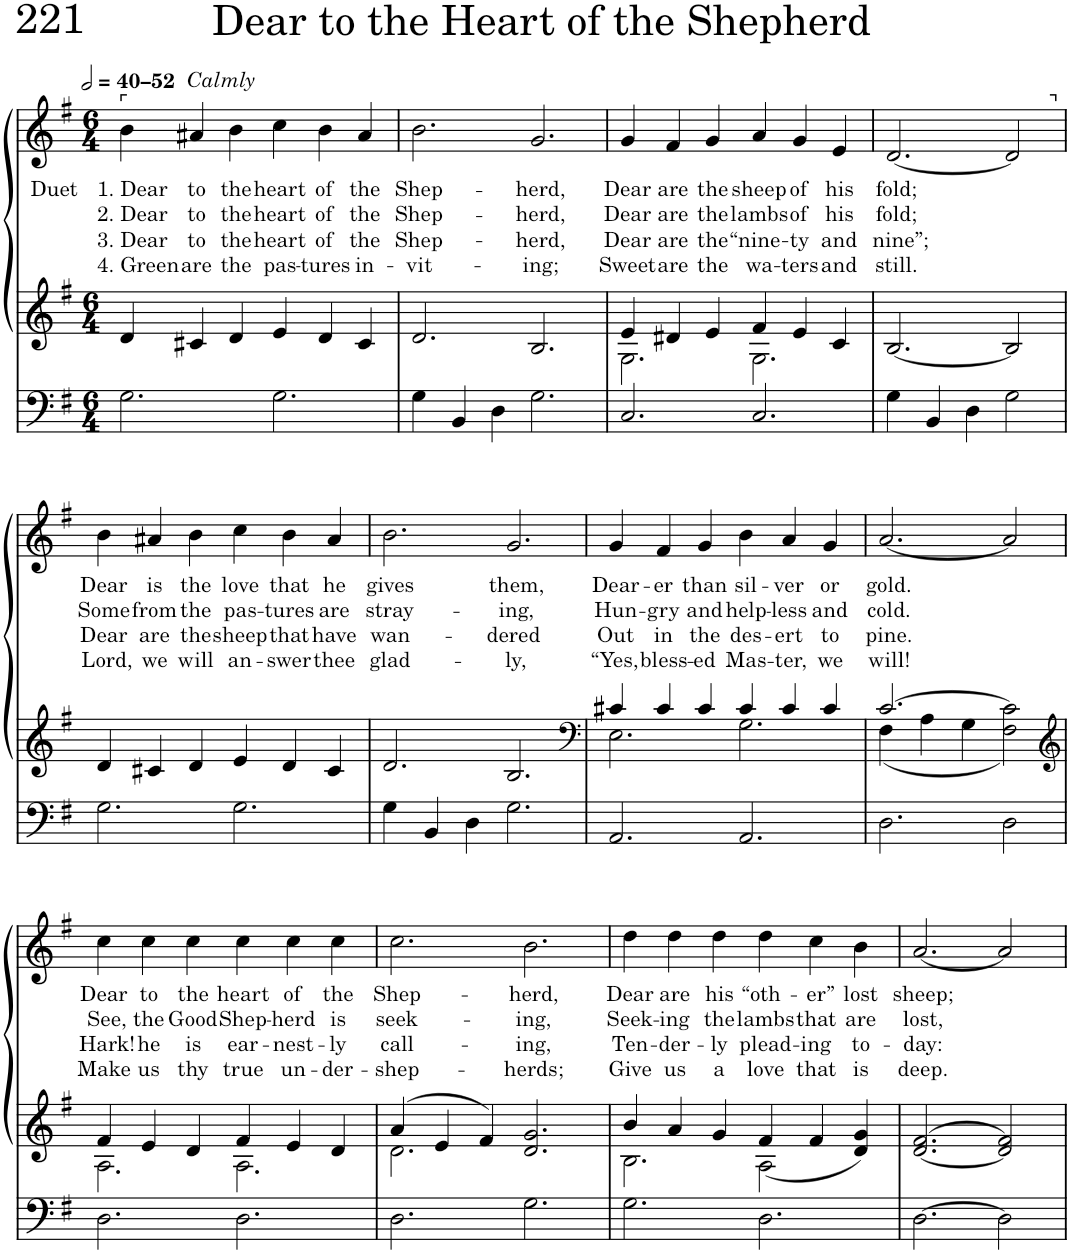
**kern	**kern	**kern	**text	**text	**text	**text
*part1	*part1	*part1	*part1	*part1	*part1	*part1
*staff3	*staff2	*staff1	*staff1	*staff1	*staff1	*staff1
*I"Organ	*	*	*	*	*	*
*I'Org.	*	*	*	*	*	*
*clefF4	*clefG2	*clefG2	*	*	*	*
*k[f#]	*k[f#]	*k[f#]	*	*	*	*
*M6/4	*M6/4	*M6/4	*	*	*	*
*MM80	*MM80	*MM80	*	*	*	*
=1	=1	=1	=1	=1	=1	=1
!	!	!LO:TX:a:t=⌜	!	!	!	!
!	!	!LO:TX:a:B:t=–52	!	!	!	!
!	!	!LO:TX:b:t=Duet	!	!	!	!
!	!	!	!LO:LY:b	!LO:LY:b	!LO:LY:b	!LO:LY:b
2.G\	4d/	4b\	1. Dear	2. Dear	3. Dear	4. Green
!	!	!LO:TX:a:i:t=Calmly	!	!	!	!
!	!	!	!LO:LY:b	!LO:LY:b	!LO:LY:b	!LO:LY:b
.	4c#X/	4a#X/	to	to	to	are
!	!	!	!LO:LY:b	!LO:LY:b	!LO:LY:b	!LO:LY:b
.	4d/	4b\	the	the	the	the
!	!	!	!LO:LY:b	!LO:LY:b	!LO:LY:b	!LO:LY:b
2.G\	4e/	4cc\	heart	heart	heart	pas-
!	!	!	!LO:LY:b	!LO:LY:b	!LO:LY:b	!LO:LY:b
.	4d/	4b\	of	of	of	-tures
!	!	!	!LO:LY:b	!LO:LY:b	!LO:LY:b	!LO:LY:b
.	4c#/	4a#/	the	the	the	in-
=2	=2	=2	=2	=2	=2	=2
!	!	!	!LO:LY:b	!LO:LY:b	!LO:LY:b	!LO:LY:b
4G\	2.d/	2.b\	Shep-	Shep-	Shep-	-vit-
4BB/	.	.	.	.	.	.
4D\	.	.	.	.	.	.
!	!	!	!LO:LY:b	!LO:LY:b	!LO:LY:b	!LO:LY:b
2.G\	2.B/	2.g/	-herd,	-herd,	-herd,	-ing;
=3	=3	=3	=3	=3	=3	=3
*	*^	*	*	*	*	*
!	!	!	!	!LO:LY:b	!LO:LY:b	!LO:LY:b	!LO:LY:b
2.C/	4e/	2.G\	4g/	Dear	Dear	Dear	Sweet
!	!	!	!	!LO:LY:b	!LO:LY:b	!LO:LY:b	!LO:LY:b
.	4d#X/	.	4f#/	are	are	are	are
!	!	!	!	!LO:LY:b	!LO:LY:b	!LO:LY:b	!LO:LY:b
.	4e/	.	4g/	the	the	the	the
!	!	!	!	!LO:LY:b	!LO:LY:b	!LO:LY:b	!LO:LY:b
2.C/	4f#/	2.G\	4a/	sheep	lambs	“nine-	wa-
!	!	!	!	!LO:LY:b	!LO:LY:b	!LO:LY:b	!LO:LY:b
.	4e/	.	4g/	of	of	-ty	-ters
!	!	!	!	!LO:LY:b	!LO:LY:b	!LO:LY:b	!LO:LY:b
.	4c/	.	4e/	his	his	and	and
*	*v	*v	*	*	*	*	*
=4	=4	=4	=4	=4	=4	=4
!	!	!	!LO:LY:b	!LO:LY:b	!LO:LY:b	!LO:LY:b
*	*	*^	*	*	*	*
4G\	[2.B/	[2.d/	1ryy	fold;	fold;	nine”;	still.
4BB/	.	.	.	.	.	.	.
4D\	.	.	.	.	.	.	.
2G\	2B/]	2d/]	.	.	.	.	.
.	.	.	8ryy	.	.	.	.
!	!	!	!LO:TX:a:t=⌝	!	!	!	!
.	.	.	8ryy	.	.	.	.
!!LO:LB:g=z
=5	=5	=5	=5	=5	=5	=5	=5
!	!	!	!	!LO:LY:b	!LO:LY:b	!LO:LY:b	!LO:LY:b
*	*	*v	*v	*	*	*	*
2.G\	4d/	4b\	Dear	Some	Dear	Lord,
!	!	!	!LO:LY:b	!LO:LY:b	!LO:LY:b	!LO:LY:b
.	4c#X/	4a#X/	is	from	are	we
!	!	!	!LO:LY:b	!LO:LY:b	!LO:LY:b	!LO:LY:b
.	4d/	4b\	the	the	the	will
!	!	!	!LO:LY:b	!LO:LY:b	!LO:LY:b	!LO:LY:b
2.G\	4e/	4cc\	love	pas-	sheep	an-
!	!	!	!LO:LY:b	!LO:LY:b	!LO:LY:b	!LO:LY:b
.	4d/	4b\	that	-tures	that	-swer
!	!	!	!LO:LY:b	!LO:LY:b	!LO:LY:b	!LO:LY:b
.	4c#/	4a#/	he	are	have	thee
=6	=6	=6	=6	=6	=6	=6
!	!	!	!LO:LY:b	!LO:LY:b	!LO:LY:b	!LO:LY:b
4G\	2.d/	2.b\	gives	stray-	wan-	glad-
4BB/	.	.	.	.	.	.
4D\	.	.	.	.	.	.
!	!	!	!LO:LY:b	!LO:LY:b	!LO:LY:b	!LO:LY:b
2.G\	2.B/	2.g/	them,	-ing,	-dered	-ly,
=7	=7	=7	=7	=7	=7	=7
*	*clefF4	*	*	*	*	*
*	*^	*	*	*	*	*
!	!	!	!	!LO:LY:b	!LO:LY:b	!LO:LY:b	!LO:LY:b
2.AA/	4c#X/	2.E\	4g/	Dear-	Hun-	Out	“Yes,
!	!	!	!	!LO:LY:b	!LO:LY:b	!LO:LY:b	!LO:LY:b
.	4c#/	.	4f#/	-er	-gry	in	bless-
!	!	!	!	!LO:LY:b	!LO:LY:b	!LO:LY:b	!LO:LY:b
.	4c#/	.	4g/	than	and	the	-ed
!	!	!	!	!LO:LY:b	!LO:LY:b	!LO:LY:b	!LO:LY:b
2.AA/	4c#/	2.G\	4b\	sil-	help-	des-	Mas-
!	!	!	!	!LO:LY:b	!LO:LY:b	!LO:LY:b	!LO:LY:b
.	4c#/	.	4a/	-ver	-less	-ert	-ter,
!	!	!	!	!LO:LY:b	!LO:LY:b	!LO:LY:b	!LO:LY:b
.	4c#/	.	4g/	or	and	to	we
=8	=8	=8	=8	=8	=8	=8	=8
!	!	!	!	!LO:LY:b	!LO:LY:b	!LO:LY:b	!LO:LY:b
2.D\	[2.c/	4F#\	[2.a/	gold.	cold.	pine.	will!
.	.	4A\	.	.	.	.	.
.	.	4G\	.	.	.	.	.
2D\	2F#\ 2c\]	2ryy	2a/]	.	.	.	.
!!LO:LB:g=z
=9	=9	=9	=9	=9	=9	=9	=9
*	*clefG2	*	*	*	*	*	*
!	!	!	!	!LO:LY:b	!LO:LY:b	!LO:LY:b	!LO:LY:b
2.D\	4f#/	2.A\	4cc\	Dear	See,	Hark!	Make
!	!	!	!	!LO:LY:b	!LO:LY:b	!LO:LY:b	!LO:LY:b
.	4e/	.	4cc\	to	the	he	us
!	!	!	!	!LO:LY:b	!LO:LY:b	!LO:LY:b	!LO:LY:b
.	4d/	.	4cc\	the	Good	is	thy
!	!	!	!	!LO:LY:b	!LO:LY:b	!LO:LY:b	!LO:LY:b
2.D\	4f#/	2.A\	4cc\	heart	Shep-	ear-	true
!	!	!	!	!LO:LY:b	!LO:LY:b	!LO:LY:b	!LO:LY:b
.	4e/	.	4cc\	of	-herd	-nest-	un-
!	!	!	!	!LO:LY:b	!LO:LY:b	!LO:LY:b	!LO:LY:b
.	4d/	.	4cc\	the	is	-ly	-der-
=10	=10	=10	=10	=10	=10	=10	=10
!	!	!	!	!LO:LY:b	!LO:LY:b	!LO:LY:b	!LO:LY:b
2.D\	4a/	2.d\	2.cc\	Shep-	seek-	call-	-shep-
.	4e/	.	.	.	.	.	.
.	4f#/	.	.	.	.	.	.
!	!	!	!	!LO:LY:b	!LO:LY:b	!LO:LY:b	!LO:LY:b
2.G\	2.d/ 2.g/	2.ryy	2.b\	-herd,	-ing,	-ing,	-herds;
=11	=11	=11	=11	=11	=11	=11	=11
!	!	!	!	!LO:LY:b	!LO:LY:b	!LO:LY:b	!LO:LY:b
2.G\	4b/	2.B\	4dd\	Dear	Seek-	Ten-	Give
!	!	!	!	!LO:LY:b	!LO:LY:b	!LO:LY:b	!LO:LY:b
.	4a/	.	4dd\	are	-ing	-der-	us
!	!	!	!	!LO:LY:b	!LO:LY:b	!LO:LY:b	!LO:LY:b
.	4g/	.	4dd\	his	the	-ly	a
!	!	!	!	!LO:LY:b	!LO:LY:b	!LO:LY:b	!LO:LY:b
2.D\	4f#/	2A\	4dd\	“oth-	lambs	plead-	love
!	!	!	!	!LO:LY:b	!LO:LY:b	!LO:LY:b	!LO:LY:b
.	4f#/	.	4cc\	-er”	that	-ing	that
!	!	!	!	!LO:LY:b	!LO:LY:b	!LO:LY:b	!LO:LY:b
.	4d/ 4g/	4ryy	4b\	lost	are	to-	is
=12	=12	=12	=12	=12	=12	=12	=12
!	!	!	!	!LO:LY:b	!LO:LY:b	!LO:LY:b	!LO:LY:b
*	*v	*v	*	*	*	*	*
[2.D\	[2.d/ [2.f#/	[2.a/	sheep;	lost,	-day:	deep.
2D\]	2d/] 2f#/]	2a/]	.	.	.	.
=	=	=	=	=	=	=
*-	*-	*-	*-	*-	*-	*-
